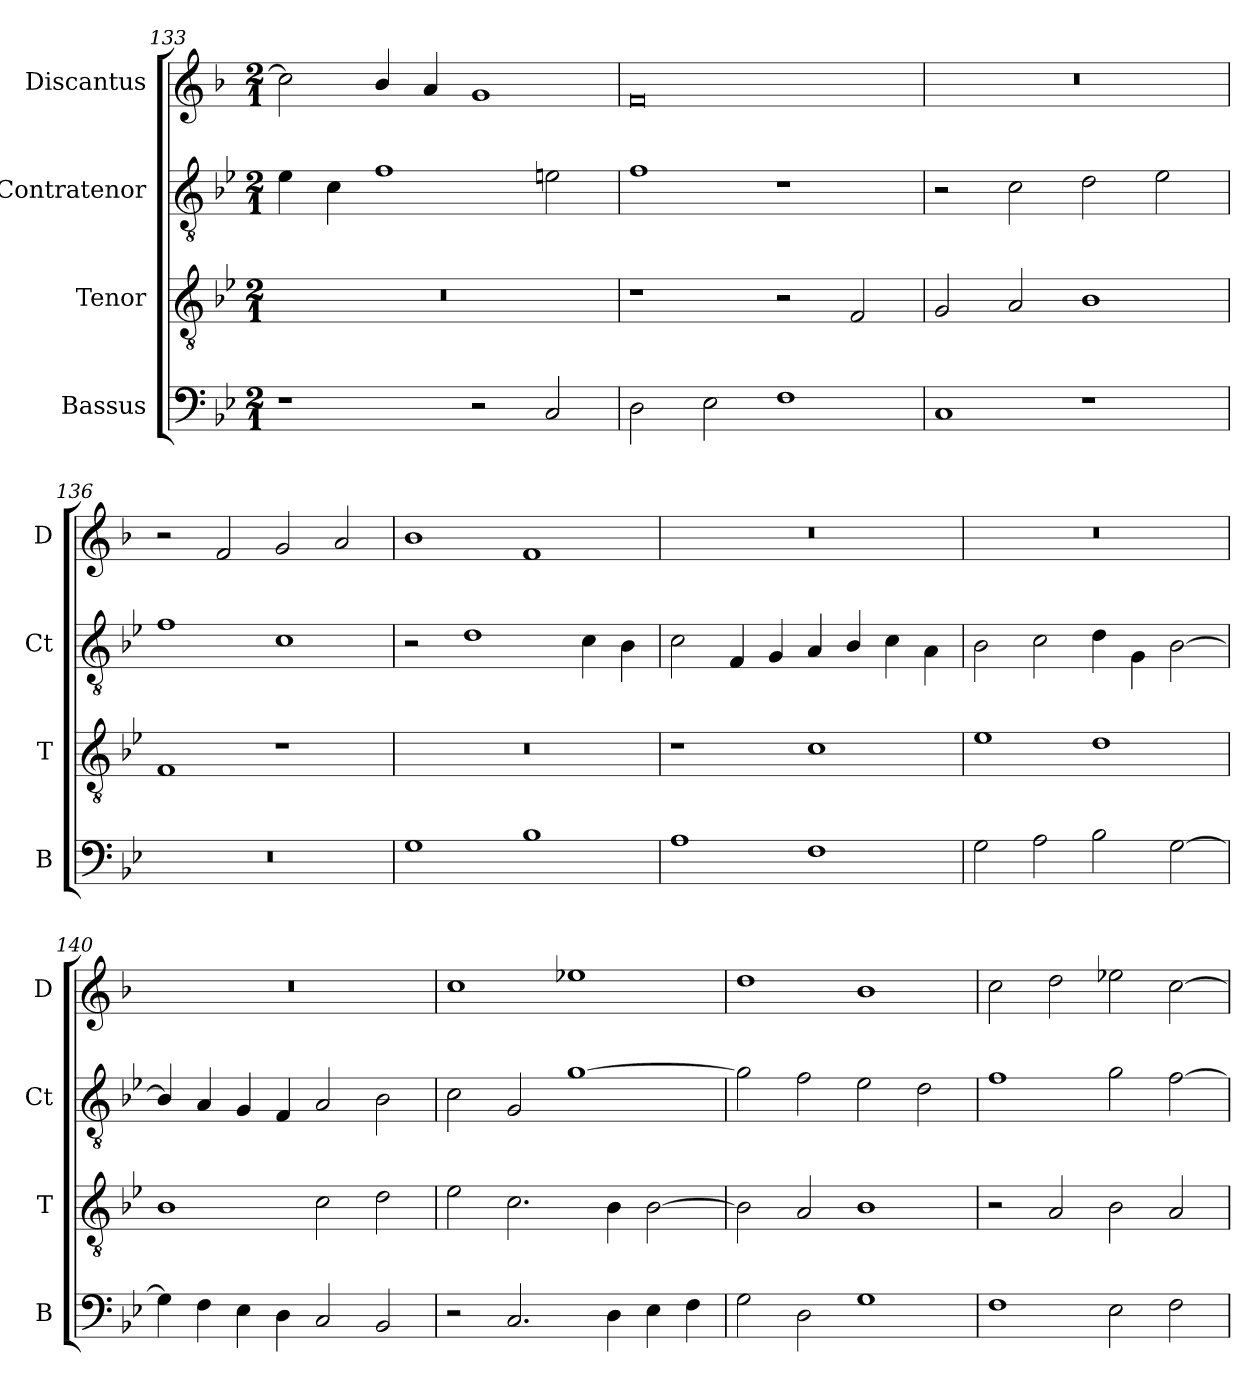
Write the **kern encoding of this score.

**kern	**kern	**kern	**kern
*part4	*part3	*part2	*part1
*staff4	*staff3	*staff2	*staff1
*I"Bassus	*I"Tenor	*I"Contratenor	*I"Discantus
*I'B	*I'T	*I'Ct	*I'D
*clefF4	*clefGv2	*clefGv2	*clefG2
*k[b-e-]	*k[b-e-]	*k[b-e-]	*k[b-]
*M2/1	*M2/1	*M2/1	*M2/1
=133	=133	=133	=133
1r	0r	4e-\	2cc\]
.	.	4c\	.
.	.	1f\	4b-/
.	.	.	4a/
2r	.	.	1g/
2C/	.	2en\	.
=134	=134	=134	=134
2D\	1r	1f\	0f
2E-\	.	.	.
1F\	2r	1r	.
.	2F/	.	.
=135	=135	=135	=135
1C/	2G/	2r	0r
.	2A/	2c\	.
1r	1B-\	2d\	.
.	.	2e-\	.
=136	=136	=136	=136
0r	1F/	1f\	2r
.	.	.	2f/
.	1r	1c\	2g/
.	.	.	2a/
=137	=137	=137	=137
1G\	0r	2r	1b-\
.	.	1d\	.
1B-\	.	.	1f/
.	.	4c\	.
.	.	4B-\	.
=138	=138	=138	=138
1A\	1r	2c\	0r
.	.	4F/	.
.	.	4G/	.
1F\	1c\	4A/	.
.	.	4B-/	.
.	.	4c\	.
.	.	4A\	.
=139	=139	=139	=139
2G\	1e-\	2B-\	0r
2A\	.	2c\	.
2B-\	1d\	4d\	.
.	.	4G\	.
[2G\	.	[2B-\	.
=140	=140	=140	=140
4G\]	1B-\	4B-/]	0r
4F\	.	4A/	.
4E-\	.	4G/	.
4D\	.	4F/	.
2C/	2c\	2A/	.
2BB-/	2d\	2B-\	.
=141	=141	=141	=141
2r	2e-\	2c\	1cc\
2.C/	2.c\	2G/	.
.	.	[1g\	1ee-X\
4D\	4B-\	.	.
4E-\	[2B-\	.	.
4F\	.	.	.
=142	=142	=142	=142
2G\	2B-\]	2g\]	1dd\
2D\	2A/	2f\	.
1G\	1B-\	2e-\	1b-\
.	.	2d\	.
=143	=143	=143	=143
1F\	2r	1f\	2cc\
.	2A/	.	2dd\
2E-\	2B-\	2g\	2ee-X\
2F\	2A/	[2f\	[2cc\
=	=	=	=
*-	*-	*-	*-
